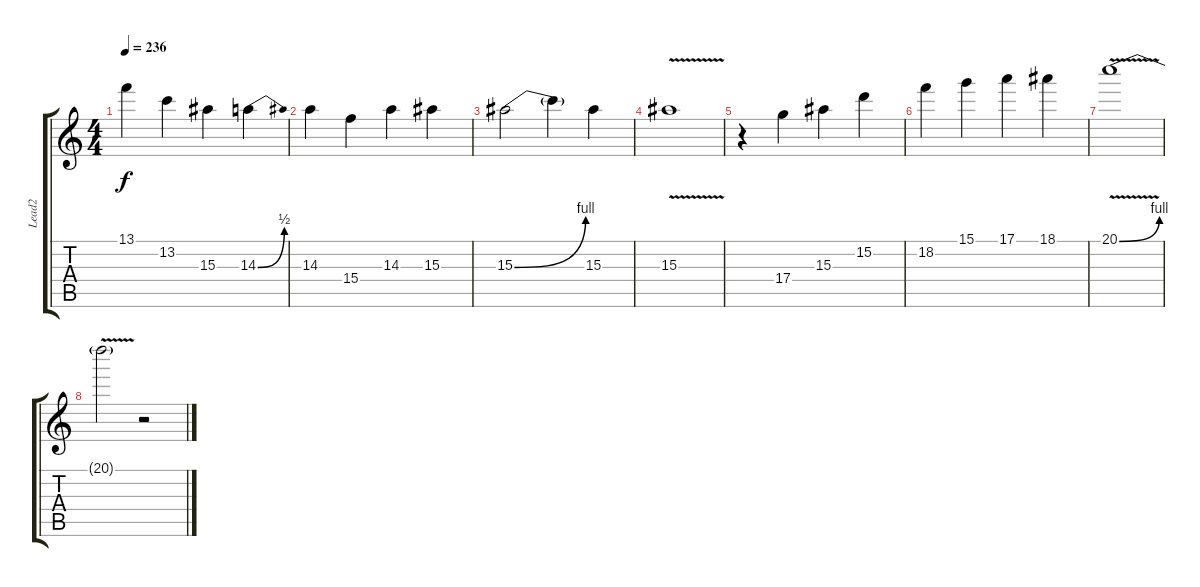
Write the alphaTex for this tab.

\track ("Lead2" "Lead2") {instrument distortionguitar}
\staff {score tabs}
\tuning (E4 B3 G3 D3 A2 E2) {hide}
\ts (4 4)
\tempo 236
\clef g2
\ks c
13.1.4{dy f} 13.2.4 15.3.4 14.3{be (bend 0 0 60 2)}.4 |
14.3.4 15.4.4 14.3.4 15.3.4 |
15.3{be (bend 0 0 60 4)}.2 15.3{t}.4 15.3.4 |
15.3{v}.1 |
r.4 17.4.4 15.3.4 15.2.4 |
18.2.4 15.1.4 17.1.4 18.1.4 |
20.1{be (bend 0 0 60 4) v}.1 |
20.1{t}.2 r.2
